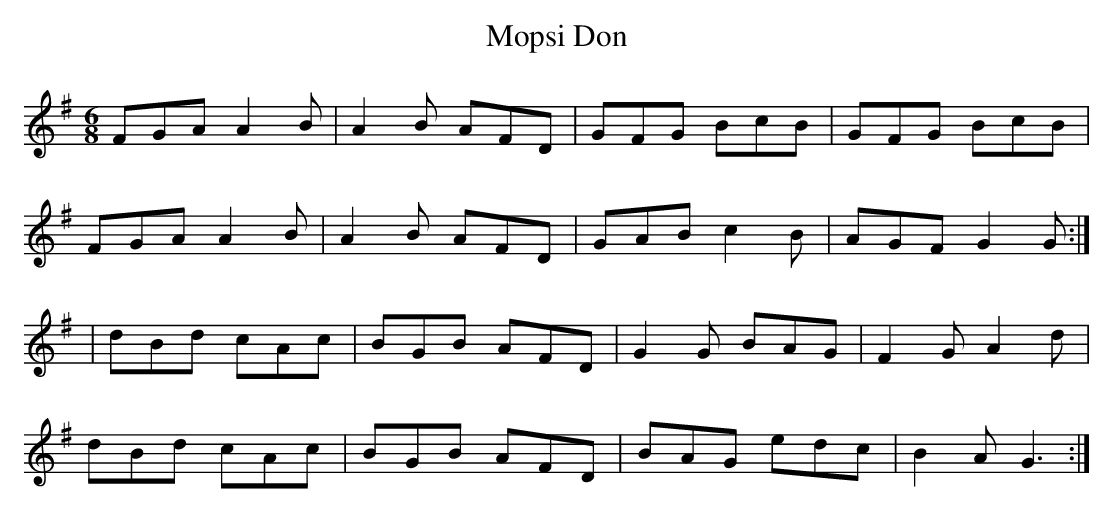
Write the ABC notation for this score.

X:1
T:Mopsi Don
M:6/8
K:G major
FGA A2B | A2B AFD | GFG BcB | GFG BcB |
FGA A2B | A2B AFD | GAB c2B | AGF G2G :|
|dBd cAc | BGB AFD | G2G BAG | F2G A2d |
dBd cAc | BGB AFD | BAG edc | B2A G3 :|
